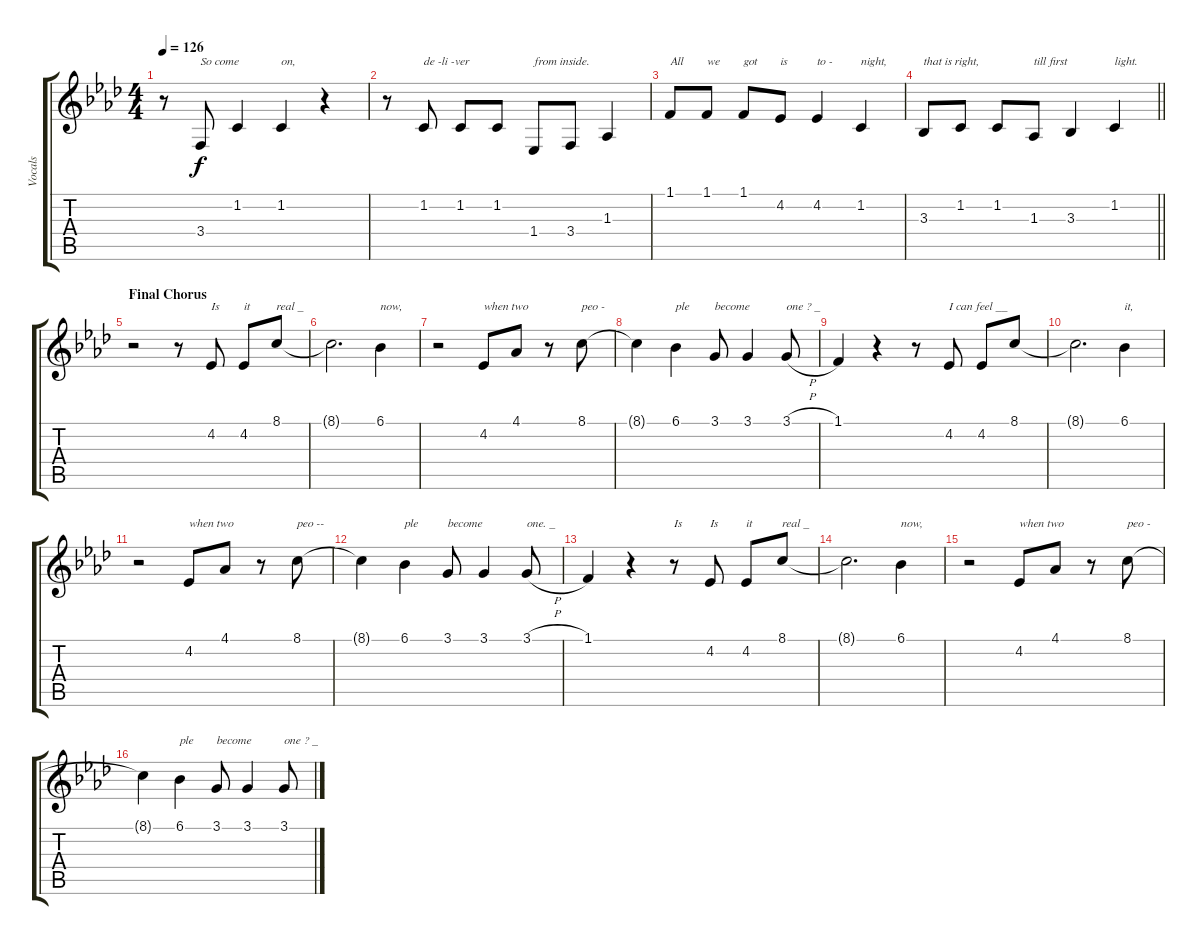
\track ("Vocals" "Vocals") {instrument altosax}
\staff {score tabs}
\tuning (E4 B3 G3 D3 A2 E2) {hide}
\ts (4 4)
\tempo 126
\clef g2
\ks ab
r.8{dy f} 3.4.8{txt "So come"} 1.2.4 1.2.4{txt "on,"} r.4 |
r.8 1.2.8{txt "de -li -ver"} 1.2.8 1.2.8 1.4.8{txt "from inside."} 3.4.8 1.3.4 |
1.1.8{txt "All"} 1.1.8{txt "we"} 1.1.8{txt "got"} 4.2.8{txt "is"} 4.2.4{txt "to - "} 1.2.4{txt "night,"} |
\barLineRight lightlight
3.3.8{txt "that is right,"} 1.2.8 1.2.8 1.3.8{txt "till first"} 3.3.4 1.2.4{txt "light."} |
\section ("" "Final Chorus")
r.2 r.8 4.2.8{txt "Is"} 4.2.8{txt "it"} 8.1.8{txt "real _"} |
8.1{t}.2{d} 6.1.4{txt "now,"} |
r.2 4.2.8{txt "when two"} 4.1.8 r.8 8.1.8{txt "peo -"} |
8.1{t}.4 6.1.4{txt "ple"} 3.1.8{txt "become"} 3.1.4 3.1{h}.8{txt "one ? _"} |
1.1.4 r.4 r.8 4.2.8{txt "I can feel __"} 4.2.8 8.1.8{volume 0} |
8.1{t}.2{d} 6.1.4{txt "it,"} |
r.2 4.2.8{txt "when two"} 4.1.8 r.8 8.1.8{txt "peo --"} |
8.1{t}.4 6.1.4{txt "ple"} 3.1.8{txt "become"} 3.1.4 3.1{h}.8{txt "one. _"} |
1.1.4 r.4 r.8{txt "Is"} 4.2.8{txt "Is"} 4.2.8{txt "it"} 8.1.8{txt "real _"} |
8.1{t}.2{d} 6.1.4{txt "now,"} |
r.2 4.2.8{txt "when two"} 4.1.8 r.8 8.1.8{txt "peo -"} |
8.1{t}.4 6.1.4{txt "ple"} 3.1.8{txt "become"} 3.1.4 3.1{h}.8{txt "one ? _"}
